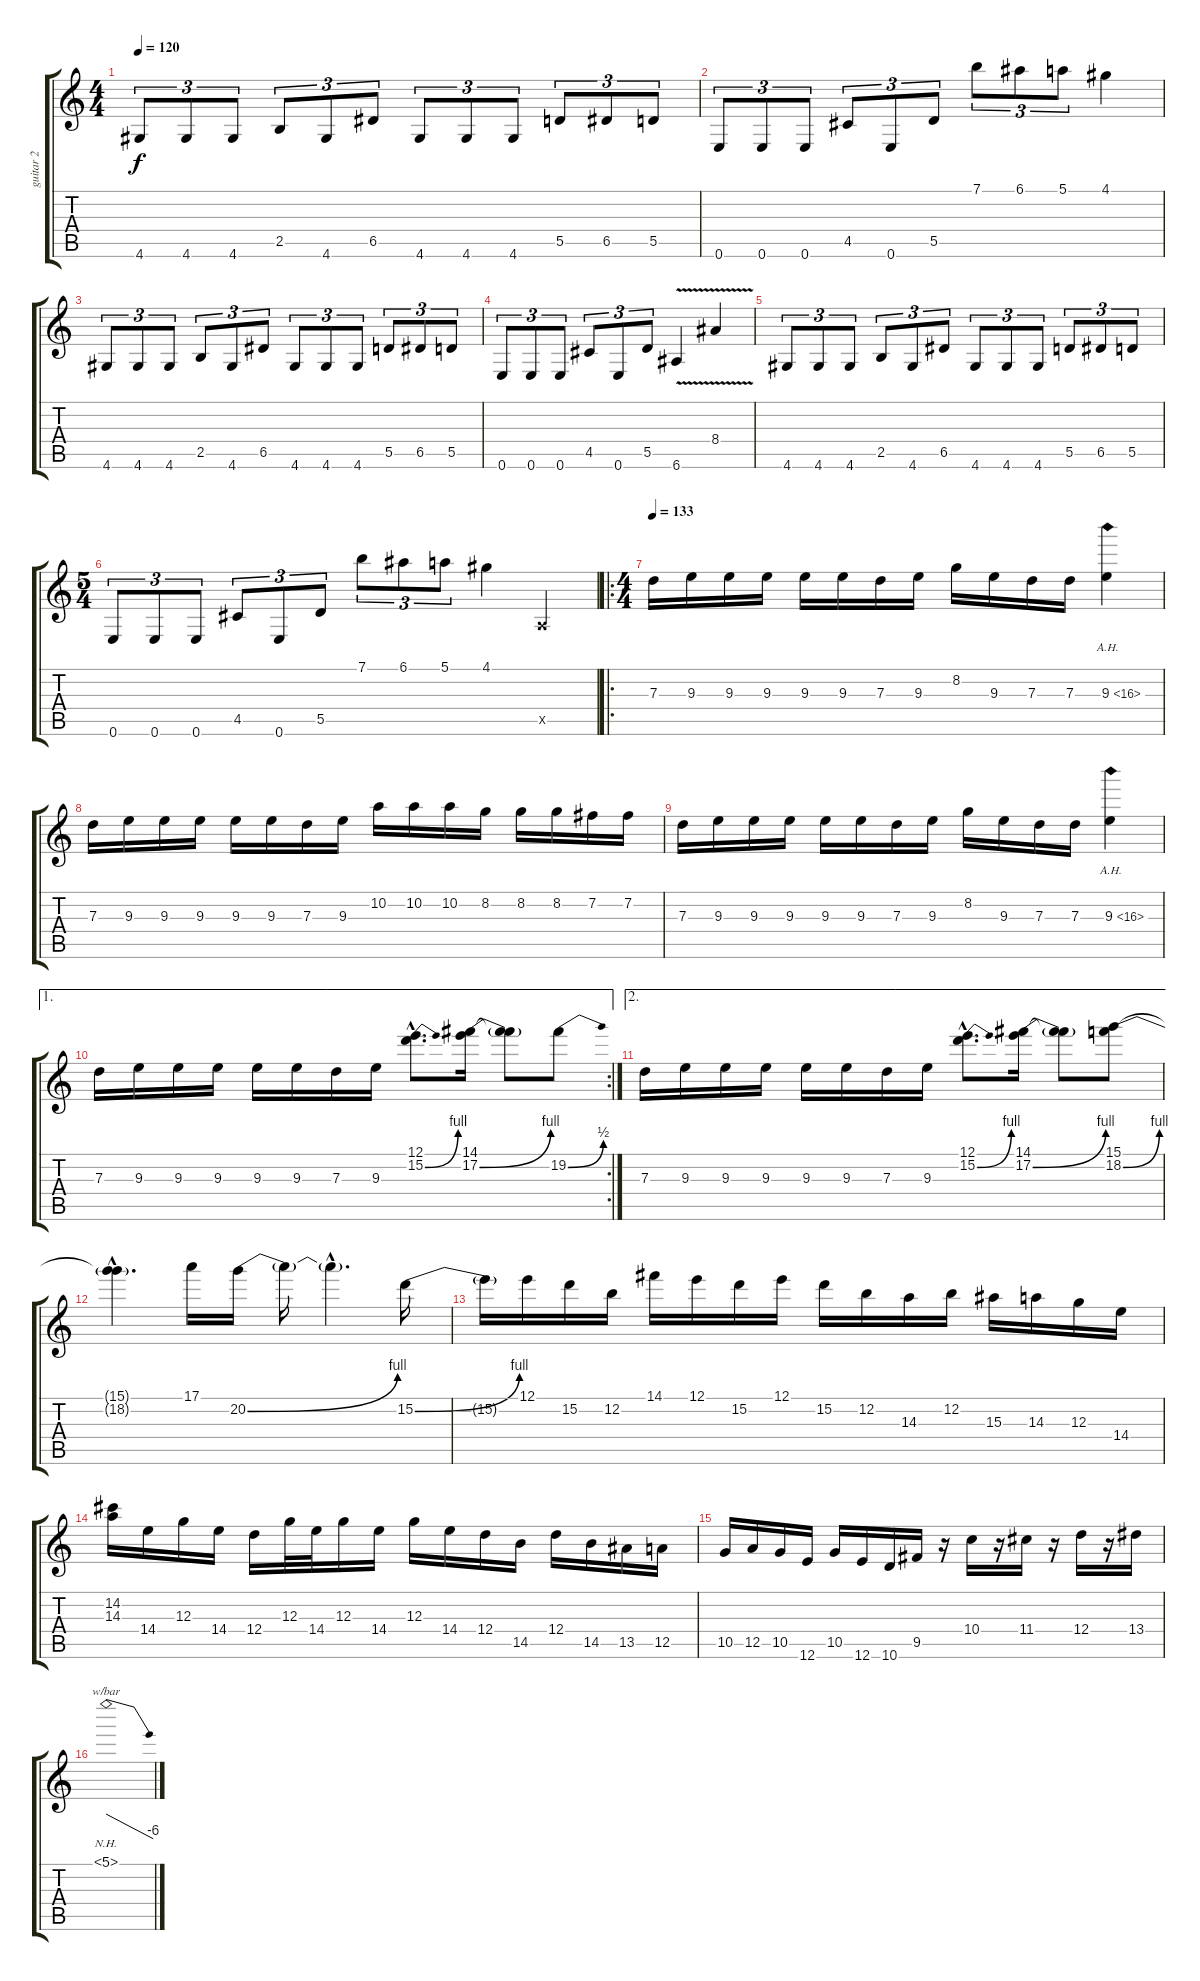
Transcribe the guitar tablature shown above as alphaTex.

\track ("guitar 2" "guitar 2") {instrument distortionguitar}
\staff {score tabs}
\tuning (E4 B3 G3 D3 A2 E2) {hide}
\ts (4 4)
\tempo 120
\clef g2
\ks c
4.6.8{tu (3 2) dy f} 4.6.8{tu (3 2)} 4.6.8{tu (3 2)} 2.5.8{tu (3 2)} 4.6.8{tu (3 2)} 6.5.8{tu (3 2)} 4.6.8{tu (3 2)} 4.6.8{tu (3 2)} 4.6.8{tu (3 2)} 5.5.8{tu (3 2)} 6.5.8{tu (3 2)} 5.5.8{tu (3 2)} |
0.6.8{tu (3 2)} 0.6.8{tu (3 2)} 0.6.8{tu (3 2)} 4.5.8{tu (3 2)} 0.6.8{tu (3 2)} 5.5.8{tu (3 2)} 7.1.8{tu (3 2)} 6.1.8{tu (3 2)} 5.1.8{tu (3 2)} 4.1.4 |
4.6.8{tu (3 2)} 4.6.8{tu (3 2)} 4.6.8{tu (3 2)} 2.5.8{tu (3 2)} 4.6.8{tu (3 2)} 6.5.8{tu (3 2)} 4.6.8{tu (3 2)} 4.6.8{tu (3 2)} 4.6.8{tu (3 2)} 5.5.8{tu (3 2)} 6.5.8{tu (3 2)} 5.5.8{tu (3 2)} |
0.6.8{tu (3 2)} 0.6.8{tu (3 2)} 0.6.8{tu (3 2)} 4.5.8{tu (3 2)} 0.6.8{tu (3 2)} 5.5.8{tu (3 2)} 6.6{v}.4 8.4{v}.4 |
4.6.8{tu (3 2)} 4.6.8{tu (3 2)} 4.6.8{tu (3 2)} 2.5.8{tu (3 2)} 4.6.8{tu (3 2)} 6.5.8{tu (3 2)} 4.6.8{tu (3 2)} 4.6.8{tu (3 2)} 4.6.8{tu (3 2)} 5.5.8{tu (3 2)} 6.5.8{tu (3 2)} 5.5.8{tu (3 2)} |
\ts (5 4)
0.6.8{tu (3 2)} 0.6.8{tu (3 2)} 0.6.8{tu (3 2)} 4.5.8{tu (3 2)} 0.6.8{tu (3 2)} 5.5.8{tu (3 2)} 7.1.8{tu (3 2)} 6.1.8{tu (3 2)} 5.1.8{tu (3 2)} 4.1.4 0.5{x}.4 |
\ro
\ts (4 4)
\tempo 133
7.3.16 9.3.16 9.3.16 9.3.16 9.3.16 9.3.16 7.3.16 9.3.16 8.2.16 9.3.16 7.3.16 7.3.16 9.3{ah 7}.4 |
7.3.16 9.3.16 9.3.16 9.3.16 9.3.16 9.3.16 7.3.16 9.3.16 10.2.16 10.2.16 10.2.16 8.2.16 8.2.16 8.2.16 7.2.16 7.2.16 |
7.3.16 9.3.16 9.3.16 9.3.16 9.3.16 9.3.16 7.3.16 9.3.16 8.2.16 9.3.16 7.3.16 7.3.16 9.3{ah 7}.4 |
\ae 1
\rc 2
7.3.16 9.3.16 9.3.16 9.3.16 9.3.16 9.3.16 7.3.16 9.3.16 (12.1{hac} 15.2{be (bend 0 0 60 4) hac}).8{d} (14.1 17.2{be (bend 0 0 60 4)}).16 (14.1{t} 17.2{t}).8 19.2{be (bend 0 0 60 2)}.8 |
\ae 2
7.3.16 9.3.16 9.3.16 9.3.16 9.3.16 9.3.16 7.3.16 9.3.16 (12.1{hac} 15.2{be (bend 0 0 60 4) hac}).8{d} (14.1 17.2{be (bend 0 0 60 4)}).16 (14.1{t} 17.2{t}).8 (15.1 18.2{be (bend 0 0 60 4)}).8 |
(15.1{hac t} 18.2{hac t}).4{d} 17.1.16 20.2{be (bend 0 0 60 4)}.16 20.2{t}.16 20.2{hac t}.4{d} 15.2{be (bend 0 0 60 4)}.16 |
15.2{t}.16 12.1.16 15.2.16 12.2.16 14.1.16 12.1.16 15.2.16 12.1.16 15.2.16 12.2.16 14.3.16 12.2.16 15.3.16 14.3.16 12.3.16 14.4.16 |
(14.2 14.3).16 14.4.16 12.3.16 14.4.16 12.4.16 12.3.32 14.4.32 12.3.16 14.4.16 12.3.16 14.4.16 12.4.16 14.5.16 12.4.16 14.5.16 13.5.16 12.5.16 |
10.5.16 12.5.16 10.5.16 12.6.16 10.5.16 12.6.16 10.6.16 9.5.16 r.16 10.4.16 r.16 11.4.16 r.16 12.4.16 r.16 13.4.16 |
5.1{nh}.1{tbe (dive default 0 0 60 -24)}
